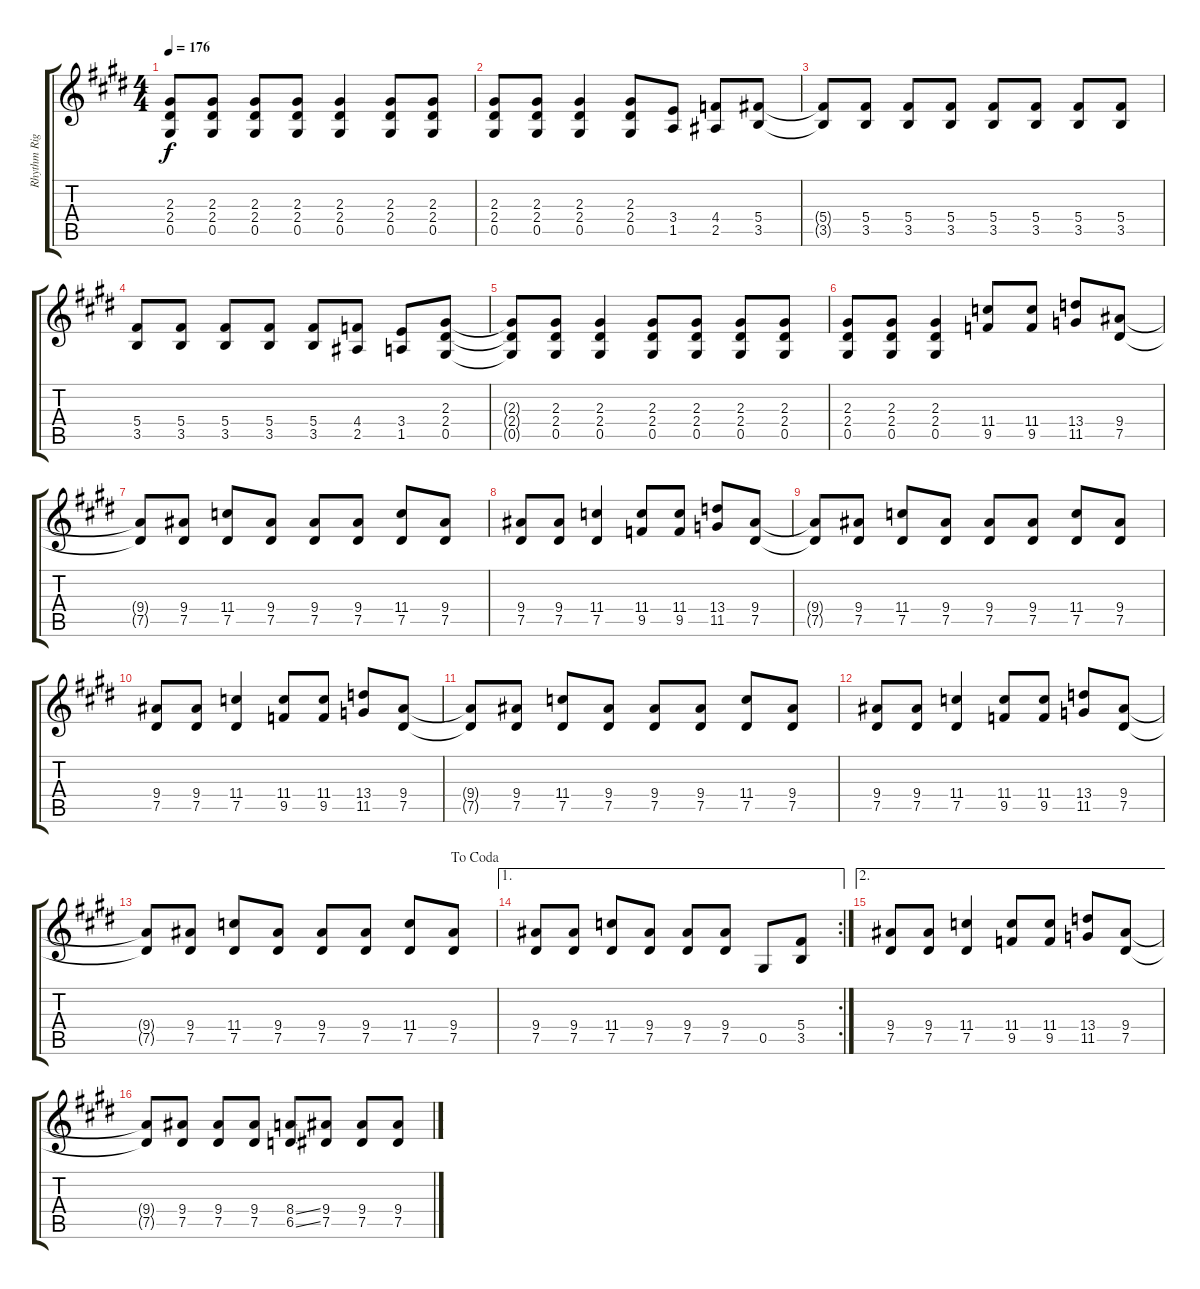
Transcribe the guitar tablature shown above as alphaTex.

\track ("Rhythm Right" "Rhythm Rig") {instrument distortionguitar}
\staff {score tabs}
\tuning (Eb4 Bb3 Gb3 Db3 Ab2 Eb2) {hide}
\ts (4 4)
\tempo 176
\clef g2
\ks c#minor
(2.3{t} 2.4{t} 0.5{t}).8{dy f} (2.3 2.4 0.5).8 (2.3 2.4 0.5).8 (2.3 2.4 0.5).8 (2.3 2.4 0.5).4 (2.3 2.4 0.5).8 (2.3 2.4 0.5).8 |
\ks e
(2.3 2.4 0.5).8 (2.3 2.4 0.5).8 (2.3 2.4 0.5).4 (2.3 2.4 0.5).8 (3.4 1.5).8 (4.4 2.5).8 (5.4 3.5).8 |
\ks c#minor
(5.4{t} 3.5{t}).8 (5.4 3.5).8 (5.4 3.5).8 (5.4 3.5).8 (5.4 3.5).8 (5.4 3.5).8 (5.4 3.5).8 (5.4 3.5).8 |
(5.4 3.5).8 (5.4 3.5).8 (5.4 3.5).8 (5.4 3.5).8 (5.4 3.5).8 (4.4 2.5).8 (3.4 1.5).8 (2.3 2.4 0.5).8 |
\ks e
(2.3{t} 2.4{t} 0.5{t}).8 (2.3 2.4 0.5).8 (2.3 2.4 0.5).4 (2.3 2.4 0.5).8 (2.3 2.4 0.5).8 (2.3 2.4 0.5).8 (2.3 2.4 0.5).8 |
\ks c#minor
(2.3 2.4 0.5).8 (2.3 2.4 0.5).8 (2.3 2.4 0.5).4 (11.4 9.5).8 (11.4 9.5).8 (13.4 11.5).8 (9.4 7.5).8 |
\ks e
(9.4{t} 7.5{t}).8 (9.4 7.5).8 (11.4 7.5).8 (9.4 7.5).8 (9.4 7.5).8 (9.4 7.5).8 (11.4 7.5).8 (9.4 7.5).8 |
\ks c#minor
(9.4 7.5).8 (9.4 7.5).8 (11.4 7.5).4 (11.4 9.5).8 (11.4 9.5).8 (13.4 11.5).8 (9.4 7.5).8 |
(9.4{t} 7.5{t}).8 (9.4 7.5).8 (11.4 7.5).8 (9.4 7.5).8 (9.4 7.5).8 (9.4 7.5).8 (11.4 7.5).8 (9.4 7.5).8 |
(9.4 7.5).8 (9.4 7.5).8 (11.4 7.5).4 (11.4 9.5).8 (11.4 9.5).8 (13.4 11.5).8 (9.4 7.5).8 |
\ks e
(9.4{t} 7.5{t}).8 (9.4 7.5).8 (11.4 7.5).8 (9.4 7.5).8 (9.4 7.5).8 (9.4 7.5).8 (11.4 7.5).8 (9.4 7.5).8 |
\ks c#minor
(9.4 7.5).8 (9.4 7.5).8 (11.4 7.5).4 (11.4 9.5).8 (11.4 9.5).8 (13.4 11.5).8 (9.4 7.5).8 |
\jump dacoda
(9.4{t} 7.5{t}).8 (9.4 7.5).8 (11.4 7.5).8 (9.4 7.5).8 (9.4 7.5).8 (9.4 7.5).8 (11.4 7.5).8 (9.4 7.5).8 |
\ae 1
\rc 2
(9.4 7.5).8 (9.4 7.5).8 (11.4 7.5).8 (9.4 7.5).8 (9.4 7.5).8 (9.4 7.5).8 0.5.8 (5.4 3.5).8 |
\ae 2
\ks e
(9.4 7.5).8 (9.4 7.5).8 (11.4 7.5).4 (11.4 9.5).8 (11.4 9.5).8 (13.4 11.5).8 (9.4 7.5).8 |
\ks c#minor
(9.4{t} 7.5{t}).8 (9.4 7.5).8 (9.4 7.5).8 (9.4 7.5).8 (8.4{ss} 6.5{ss}).8 (9.4 7.5).8 (9.4 7.5).8 (9.4 7.5).8
